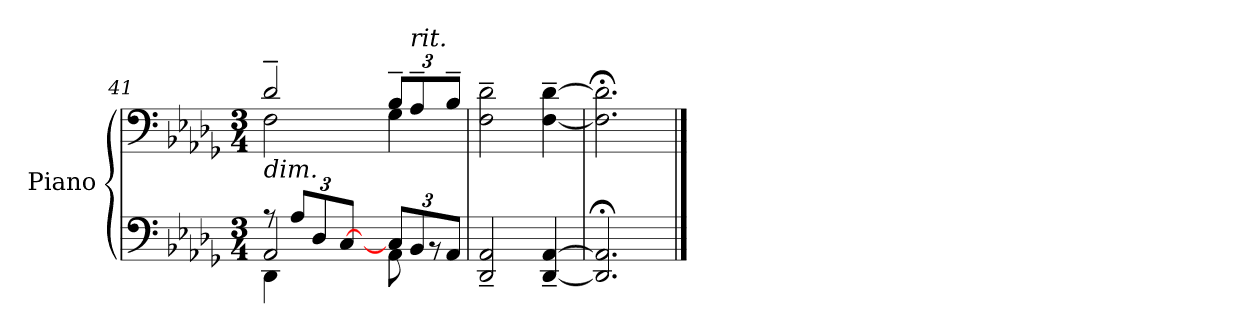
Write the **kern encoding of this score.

**kern	**kern
*part1	*part1
*staff2	*staff1
*I"Piano	*
*I'Pno.	*
*clefF4	*clefF4
*k[b-e-a-d-g-]	*k[b-e-a-d-g-]
*M3/4	*M3/4
=41	=41
*^	*^
*	*^	*	*
!	!	!	!LO:TX:b:i:t=dim.	!
8rA	2AA-/	4DD-\	2d-~/	2F\
*Xbrackettup	*	*	*	*
12A-/L	.	.	.	.
12D-/	.	.	.	.
.	.	2ryy	.	.
[12C/J	.	.	.	.
8rFyy	.	.	.	.
*	*	*	*Xbrackettup	*
12C/L]	8AA-\	.	12B-~/L	4G-\
!	!	!	!LO:TX:a:i:t=rit.	!
12BB-/	.	.	12A-~/	.
.	8rBB	.	.	.
12AA-/J	.	.	12B-~/J	.
*v	*v	*v	*	*
*	*v	*v
=42	=42
2DD-/~ 2AA-/~	2F\~ 2d-\~
[4DD-/~ [4AA-/~	[4F\~ [4d-\~
=43	=43
2.DD-/];< 2.AA-/];<	2.F\];< 2.d-\];<
==	==
*-	*-
